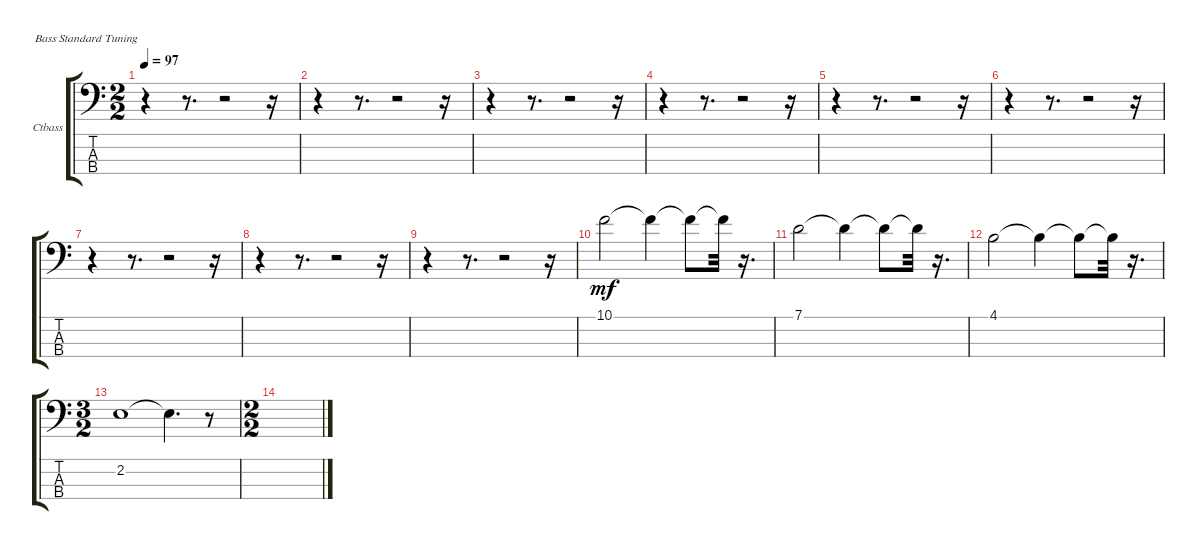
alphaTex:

\bracketExtendMode groupsimilarinstruments
\firstSystemTrackNameOrientation horizontal
\otherSystemsTrackNameOrientation horizontal
\track ("String 3" "Ctbass") {instrument contrabass}
\staff {score tabs}
\tuning (G2 D2 A1 E1)
\ts (2 2)
\tempo 97
\clef f4
\ks c
r.4{dy mf} r.8{d} r.2 r.16 |
r.4 r.8{d} r.2 r.16 |
r.4 r.8{d} r.2 r.16 |
r.4 r.8{d} r.2 r.16 |
r.4 r.8{d} r.2 r.16 |
r.4 r.8{d} r.2 r.16 |
r.4 r.8{d} r.2 r.16 |
r.4 r.8{d} r.2 r.16 |
r.4 r.8{d} r.2 r.16 |
10.1.2 10.1{t}.4 10.1{t}.8 10.1{t}.32 r.16{d} |
7.1.2 7.1{t}.4 7.1{t}.8 7.1{t}.32 r.16{d} |
4.1.2 4.1{t}.4 4.1{t}.8 4.1{t}.32 r.16{d} |
\ts (3 2)
2.2.1 2.2{t}.4{d} r.8 |
\ts (2 2)
